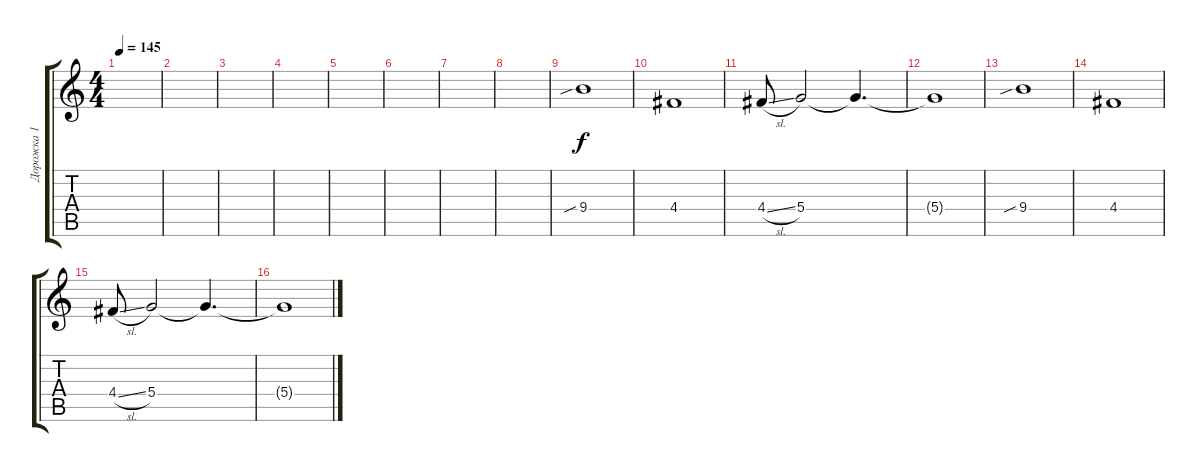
\track ("Дорожка 1" "Дорожка 1") {instrument distortionguitar}
\staff {score tabs}
\tuning (E4 B3 G3 D3 A2 E2) {hide}
\ts (4 4)
\tempo 145
\clef g2
\ks c
|
|
|
|
|
|
|
|
9.4{sib}.1 |
4.4.1 |
4.4{sl}.8 5.4.2 5.4{t}.4{d} |
5.4{t}.1 |
9.4{sib}.1 |
4.4.1 |
4.4{sl}.8 5.4.2 5.4{t}.4{d} |
5.4{t}.1
